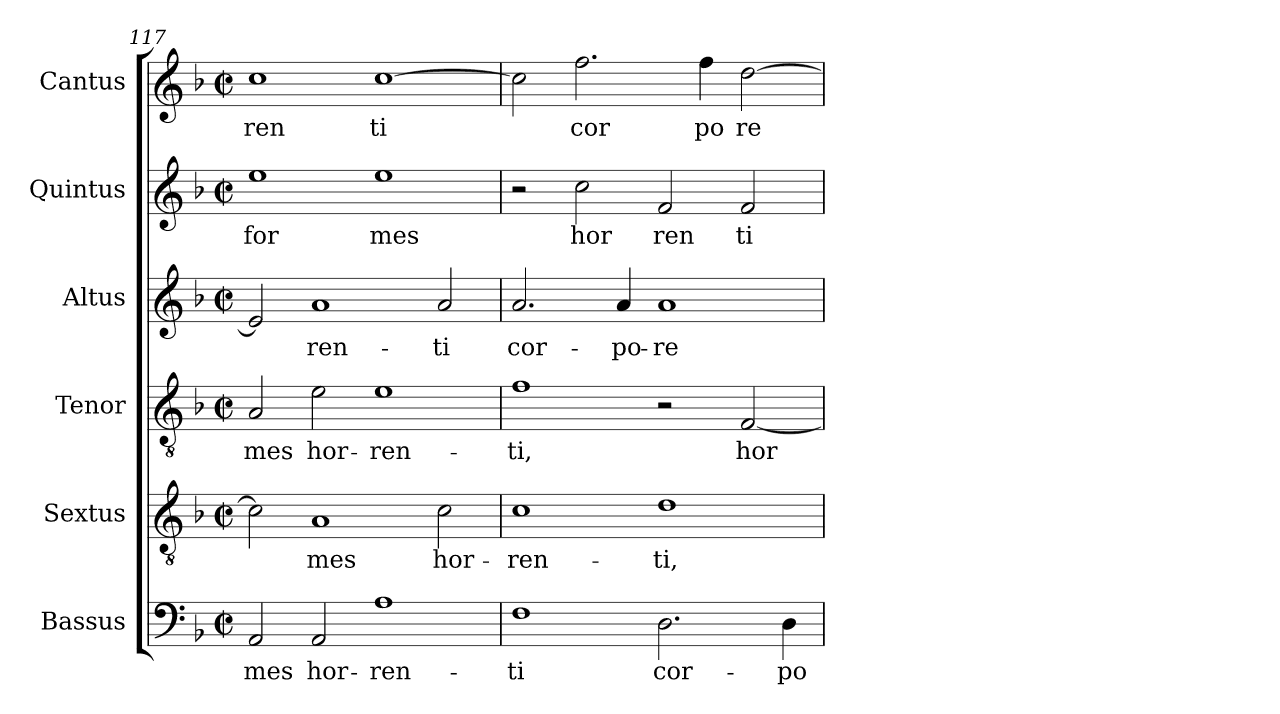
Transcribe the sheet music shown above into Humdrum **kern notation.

**kern	**text	**kern	**text	**kern	**text	**kern	**text	**kern	**text	**kern	**text
*part6	*part6	*part5	*part5	*part4	*part4	*part3	*part3	*part2	*part2	*part1	*part1
*staff6	*staff6	*staff5	*staff5	*staff4	*staff4	*staff3	*staff3	*staff2	*staff2	*staff1	*staff1
*I"Bassus	*	*I"Sextus	*	*I"Tenor	*	*I"Altus	*	*I"Quintus	*	*I"Cantus	*
*I'Bassus	*	*	*	*I'Tenor	*	*I'Altus	*	*I'Quintus	*	*I'Cantus	*
*clefF4	*	*clefGv2	*	*clefGv2	*	*clefG2	*	*clefG2	*	*clefG2	*
*k[b-]	*	*k[b-]	*	*k[b-]	*	*k[b-]	*	*k[b-]	*	*k[b-]	*
*F:	*	*F:	*	*F:	*	*F:	*	*F:	*	*F:	*
*M2/2	*	*M2/2	*	*M2/2	*	*M2/2	*	*M2/2	*	*M2/2	*
*met(c|)	*	*met(c|)	*	*met(c|)	*	*met(c|)	*	*met(c|)	*	*met(c|)	*
=117	=117	=117	=117	=117	=117	=117	=117	=117	=117	=117	=117
!	!LO:LY:b:cj	!	!	!	!LO:LY:b:cj	!	!	!	!LO:LY:b:cj	!	!LO:LY:b:cj
2AA/	-mes	2c\]	.	2A/	-mes	2e/]	.	1ee	for	1cc	ren
!	!LO:LY:b:cj	!	!LO:LY:b:cj	!	!LO:LY:b:cj	!	!LO:LY:b:cj	!	!	!	!
2AA/	hor-	1A	-mes	2e\	hor-	1a	-ren-	.	.	.	.
!	!LO:LY:b:cj	!	!	!	!LO:LY:b:cj	!	!	!	!LO:LY:b:cj	!	!LO:LY:b:cj
1A	-ren-	.	.	1e	-ren-	.	.	1ee	mes	[>1cc	ti
!	!	!	!LO:LY:b:cj	!	!	!	!LO:LY:b:cj	!	!	!	!
.	.	2c\	hor-	.	.	2a/	-ti	.	.	.	.
=118	=118	=118	=118	=118	=118	=118	=118	=118	=118	=118	=118
!	!LO:LY:b:cj	!	!LO:LY:b:cj	!	!LO:LY:b:cj	!	!LO:LY:b:cj	!	!	!	!
1F	-ti	1c	-ren-	1f	-ti,	2.a/	cor-	2r	.	2cc\]	.
!	!	!	!	!	!	!	!	!	!LO:LY:b:cj	!	!LO:LY:b:cj
.	.	.	.	.	.	.	.	2cc\	hor	2.ff\	cor
!	!	!	!	!	!	!	!LO:LY:b:cj	!	!	!	!
.	.	.	.	.	.	4a/	-po-	.	.	.	.
!	!LO:LY:b:cj	!	!LO:LY:b:cj	!	!	!	!LO:LY:b:cj	!	!LO:LY:b:cj	!	!
2.D\	cor-	1d	-ti,	2r	.	1a	-re	2f/	ren	.	.
!	!	!	!	!	!	!	!	!	!	!	!LO:LY:b:cj
.	.	.	.	.	.	.	.	.	.	4ff\	po
!	!	!	!	!	!LO:LY:b	!	!	!	!LO:LY:b:cj	!	!LO:LY:b:cj
.	.	.	.	[<2F/	hor-	.	.	2f/	ti	[>2dd\	re
!	!LO:LY:b:cj	!	!	!	!	!	!	!	!	!	!
4D\	-po-	.	.	.	.	.	.	.	.	.	.
=	=	=	=	=	=	=	=	=	=	=	=
*-	*-	*-	*-	*-	*-	*-	*-	*-	*-	*-	*-
